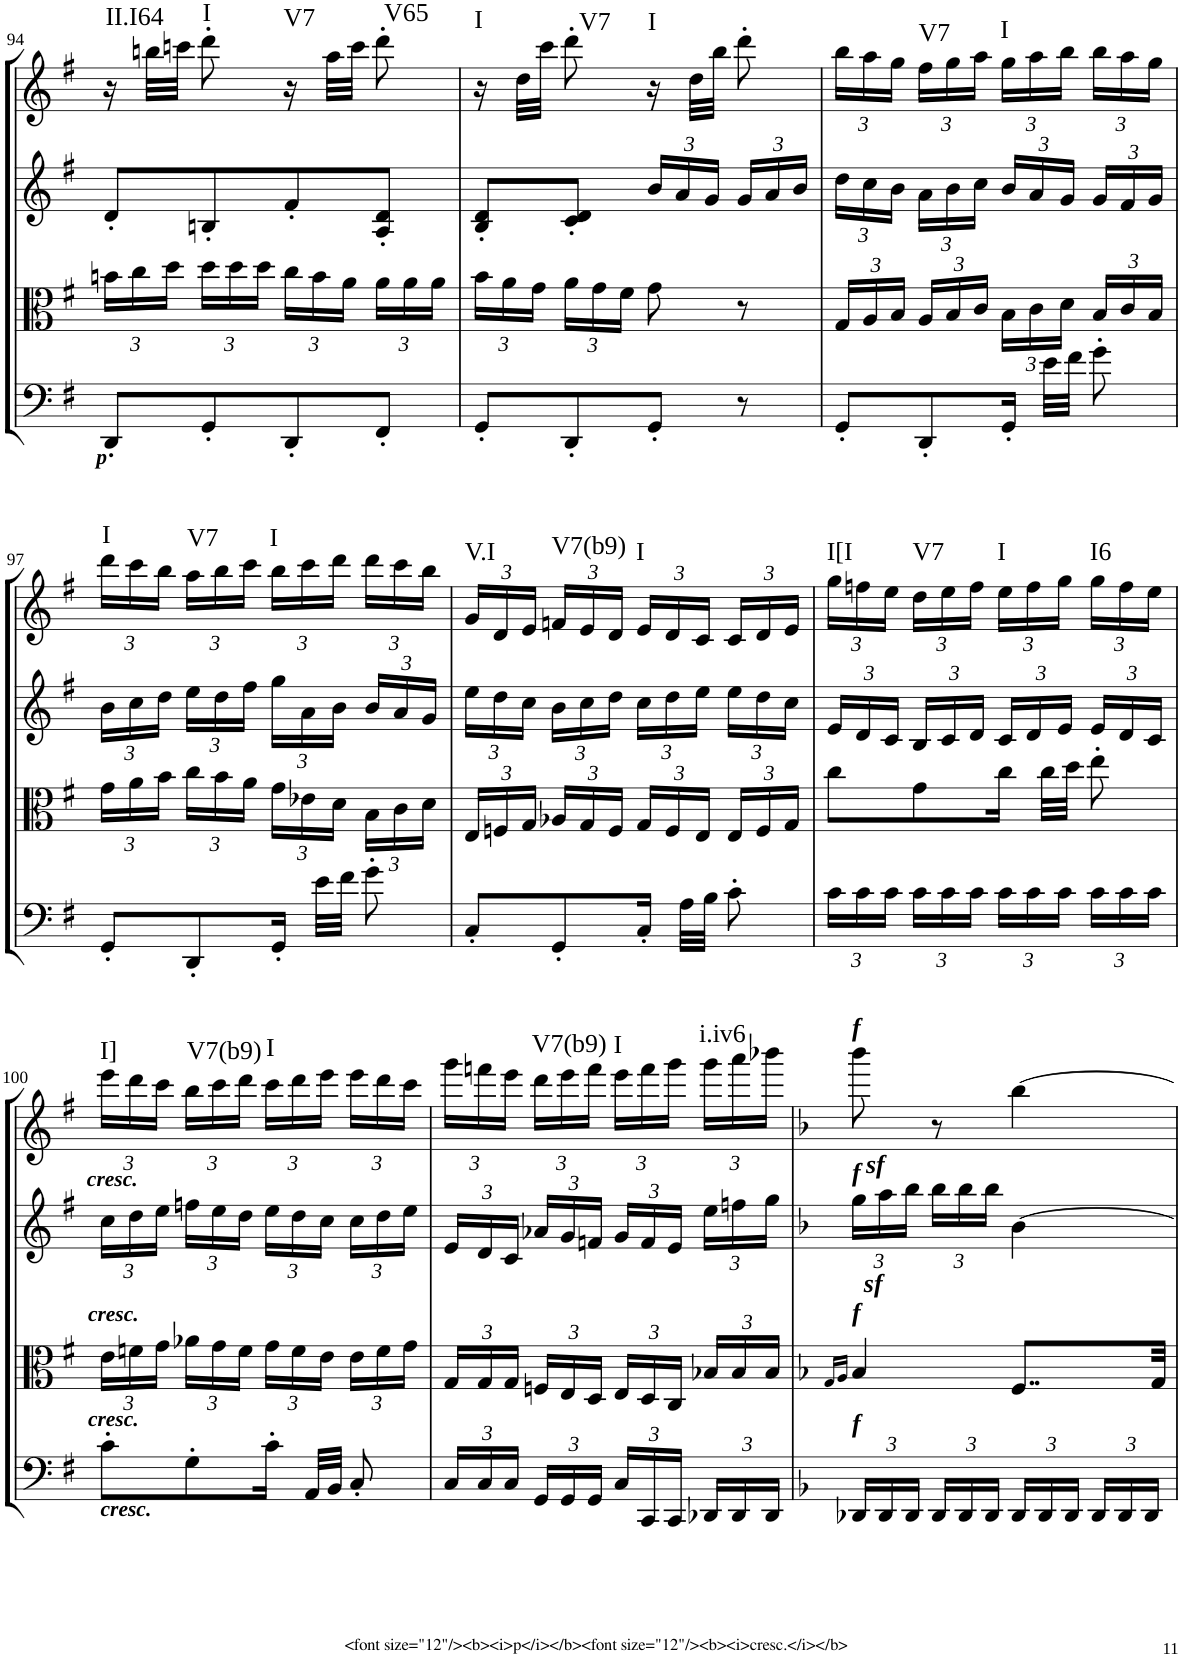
**kern	**kern	**kern	**kern	**harte
*part4	*part3	*part2	*part1	*part1
*staff4	*staff3	*staff2	*staff1	*
*I"Cello	*I"Viola	*I"2nd Violin	*I"1st Violin	*
*	*I'Vla	*I'Vln	*I'Vln	*
!!LO:PB:g=z
*clefF4	*clefC3	*clefG2	*clefG2	*
*k[f#]	*k[f#]	*k[f#]	*k[f#]	*
*G:	*G:	*G:	*G:	*
*M2/4	*M2/4	*M2/4	*M2/4	*
*	*Xbrackettup	*	*	*
=94	=94	=94	=94	=94
!LO:TX:b:Bi:t=p	!	!	!	!LO:H:kt=II.I64
8DD'/L	24bn\LL	8d'/L	16r	N
.	24cc\	.	.	.
.	.	.	32bbn\LLL	.
.	24dd\JJ	.	.	.
.	.	.	32cccn\JJJ	.
!	!	!	!	!LO:H:kt=I
8GG'/	24dd\LL	8Bn'/	8ddd'\	N
.	24dd\	.	.	.
.	24dd\JJ	.	.	.
!	!	!	!	!LO:H:kt=V7
8DD'/	24cc\LL	8f#'/	16r	N
.	24b\	.	.	.
.	.	.	32aa\LLL	.
.	24a\JJ	.	.	.
.	.	.	32ccc\JJJ	.
!	!	!	!	!LO:H:kt=V65
8FF#'/J	24a\LL	8A/' 8d/'J	8ddd'\	N
.	24a\	.	.	.
.	24a\JJ	.	.	.
=95	=95	=95	=95	=95
!	!	!	!	!LO:H:kt=I
8GG'/L	24b\LL	8B/' 8d/'L	16r	N
.	24a\	.	.	.
.	.	.	32dd\LLL	.
.	24g\JJ	.	.	.
.	.	.	32ccc\JJJ	.
!	!	!	!	!LO:H:kt=V7
8DD'/	24a\LL	8c/' 8d/'J	8ddd'\	N
.	24g\	.	.	.
.	24f#\JJ	.	.	.
*	*	*Xbrackettup	*	*
!	!	!	!	!LO:H:kt=I
8GG'/J	8g\	24b/LL	16r	N
.	.	24a/	.	.
.	.	.	32dd\LLL	.
.	.	24g/JJ	.	.
.	.	.	32bb\JJJ	.
8r	8r	24g/LL	8ddd'\	.
.	.	24a/	.	.
.	.	24b/JJ	.	.
=96	=96	=96	=96	=96
*	*	*	*Xbrackettup	*
8GG'/L	24G/LL	24dd\LL	24bb\LL	.
.	24A/	24cc\	24aa\	.
.	24B/JJ	24b\JJ	24gg\JJ	.
!	!	!	!	!LO:H:kt=V7
8DD'/	24A/LL	24a\LL	24ff#\LL	N
.	24B/	24b\	24gg\	.
.	24c/JJ	24cc\JJ	24aa\JJ	.
!	!	!	!	!LO:H:kt=I
16GG'/Jk	24B\LL	24b/LL	24gg\LL	N
.	24c\	24a/	24aa\	.
32e\LLL	.	.	.	.
.	24d\JJ	24g/JJ	24bb\JJ	.
32f#\JJJ	.	.	.	.
8g'\	24B/LL	24g/LL	24bb\LL	.
.	24c/	24f#/	24aa\	.
.	24B/JJ	24g/JJ	24gg\JJ	.
!!LO:LB:g=z
=97	=97	=97	=97	=97
!	!	!	!	!LO:H:kt=I
8GG'/L	24g\LL	24b\LL	24ddd\LL	N
.	24a\	24cc\	24ccc\	.
.	24b\JJ	24dd\JJ	24bb\JJ	.
!	!	!	!	!LO:H:kt=V7
8DD'/	24cc\LL	24ee\LL	24aa\LL	N
.	24b\	24dd\	24bb\	.
.	24a\JJ	24ff#\JJ	24ccc\JJ	.
!	!	!	!	!LO:H:kt=I
16GG'/Jk	24g\LL	24gg\LL	24bb\LL	N
.	24e-X\	24a\	24ccc\	.
32e\LLL	.	.	.	.
.	24d\JJ	24b\JJ	24ddd\JJ	.
32f#\JJJ	.	.	.	.
8g'\	24B\LL	24b/LL	24ddd\LL	.
.	24c\	24a/	24ccc\	.
.	24d\JJ	24g/JJ	24bb\JJ	.
=98	=98	=98	=98	=98
!	!	!	!	!LO:H:kt=V.I
8C'/L	24E/LL	24ee\LL	24g/LL	N
.	24Fn/	24dd\	24d/	.
.	24G/JJ	24cc\JJ	24e/JJ	.
!	!	!	!	!LO:H:kt=V7(b9)
8GG'/	24A-X/LL	24b\LL	24fn/LL	N
.	24G/	24cc\	24e/	.
.	24F/JJ	24dd\JJ	24d/JJ	.
!	!	!	!	!LO:H:kt=I
16C'/Jk	24G/LL	24cc\LL	24e/LL	N
.	24F/	24dd\	24d/	.
32A\LLL	.	.	.	.
.	24E/JJ	24ee\JJ	24c/JJ	.
32B\JJJ	.	.	.	.
8c'\	24E/LL	24ee\LL	24c/LL	.
.	24F/	24dd\	24d/	.
.	24G/JJ	24cc\JJ	24e/JJ	.
=99	=99	=99	=99	=99
*Xbrackettup	*	*	*	*
!	!	!	!	!LO:H:kt=I[I
24c\LL	8cc\L	24e/LL	24gg\LL	N
24c\	.	24d/	24ffn\	.
24c\JJ	.	24c/JJ	24ee\JJ	.
!	!	!	!	!LO:H:kt=V7
24c\LL	8g\	24B/LL	24dd\LL	N
24c\	.	24c/	24ee\	.
24c\JJ	.	24d/JJ	24ff\JJ	.
!	!	!	!	!LO:H:kt=I
24c\LL	16cc\Jk	24c/LL	24ee\LL	N
24c\	.	24d/	24ff\	.
.	32cc\LLL	.	.	.
24c\JJ	.	24e/JJ	24gg\JJ	.
.	32dd\JJJ	.	.	.
!	!	!	!	!LO:H:kt=I6
24c\LL	8ee'\	24e/LL	24gg\LL	N
24c\	.	24d/	24ff\	.
24c\JJ	.	24c/JJ	24ee\JJ	.
!!LO:LB:g=z
=100	=100	=100	=100	=100
!	!	!	!LO:TX:b:Bi:t=cresc.	!
!	!LO:TX:a:Bi:t=cresc.	!	!	!
!	!LO:TX:b:Bi:t=cresc.	!	!	!
!LO:TX:b:Bi:t=cresc.	!	!	!	!LO:H:kt=I]
8c'\L	24e\LL	24cc\LL	24eee\LL	N
.	24fn\	24dd\	24ddd\	.
.	24g\JJ	24ee\JJ	24ccc\JJ	.
!	!	!	!	!LO:H:kt=V7(b9)
8G'\	24a-X\LL	24ffn\LL	24bb\LL	N
.	24g\	24ee\	24ccc\	.
.	24f\JJ	24dd\JJ	24ddd\JJ	.
!	!	!	!	!LO:H:kt=I
16c'\Jk	24g\LL	24ee\LL	24ccc\LL	N
.	24f\	24dd\	24ddd\	.
32AA/LLL	.	.	.	.
.	24e\JJ	24cc\JJ	24eee\JJ	.
32BB/JJJ	.	.	.	.
8C'/	24e\LL	24cc\LL	24eee\LL	.
.	24f\	24dd\	24ddd\	.
.	24g\JJ	24ee\JJ	24ccc\JJ	.
=101	=101	=101	=101	=101
24C/LL	24G/LL	24e/LL	24ggg\LL	.
24C/	24G/	24d/	24fffn\	.
24C/JJ	24G/JJ	24c/JJ	24eee\JJ	.
!	!	!	!	!LO:H:kt=V7(b9)
24GG/LL	24Fn/LL	24a-X/LL	24ddd\LL	N
24GG/	24E/	24g/	24eee\	.
24GG/JJ	24D/JJ	24fn/JJ	24fff\JJ	.
!	!	!	!	!LO:H:kt=I
24C/LL	24E/LL	24g/LL	24eee\LL	N
24CC/	24D/	24f/	24fff\	.
24CC/JJ	24C/JJ	24e/JJ	24ggg\JJ	.
!	!	!	!	!LO:H:kt=i.iv6
24DD-X/LL	24B-X/LL	24ee\LL	24ggg\LL	N
24DD-/	24B-/	24ffn\	24aaa\	.
24DD-/JJ	24B-/JJ	24gg\JJ	24bbb-X\JJ	.
=102	=102	=102	=102	=102
*k[b-]	*k[b-]	*k[b-]	*k[b-]	*
*F:	*F:	*F:	*F:	*
.	16qG/LL	.	.	.
.	16qA/JJ	.	.	.
!	!	!	!LO:TX:a:Bi:t=f	!
!	!	!	!LO:TX:b:Bi:t=sf	!
!	!	!LO:TX:a:Bi:t=f	!	!
!	!LO:TX:a:Bi:t=f	!	!	!
!	!LO:TX:a:Bi:t=sf	!	!	!
!LO:TX:a:Bi:t=f	!	!	!	!
24DD-X/LL	4B-/	24gg\LL	8bbb-\	.
24DD-/	.	24aa\	.	.
24DD-/JJ	.	24bb-\JJ	.	.
24DD-/LL	.	24bb-\LL	8r	.
24DD-/	.	24bb-\	.	.
24DD-/JJ	.	24bb-\JJ	.	.
24DD-/LL	8..F/L	[4b-\	[4bb-\	.
24DD-/	.	.	.	.
24DD-/JJ	.	.	.	.
24DD-/LL	.	.	.	.
24DD-/	.	.	.	.
24DD-/JJ	.	.	.	.
.	32G/Jkk	.	.	.
=	=	=	=	=
*-	*-	*-	*-	*-
